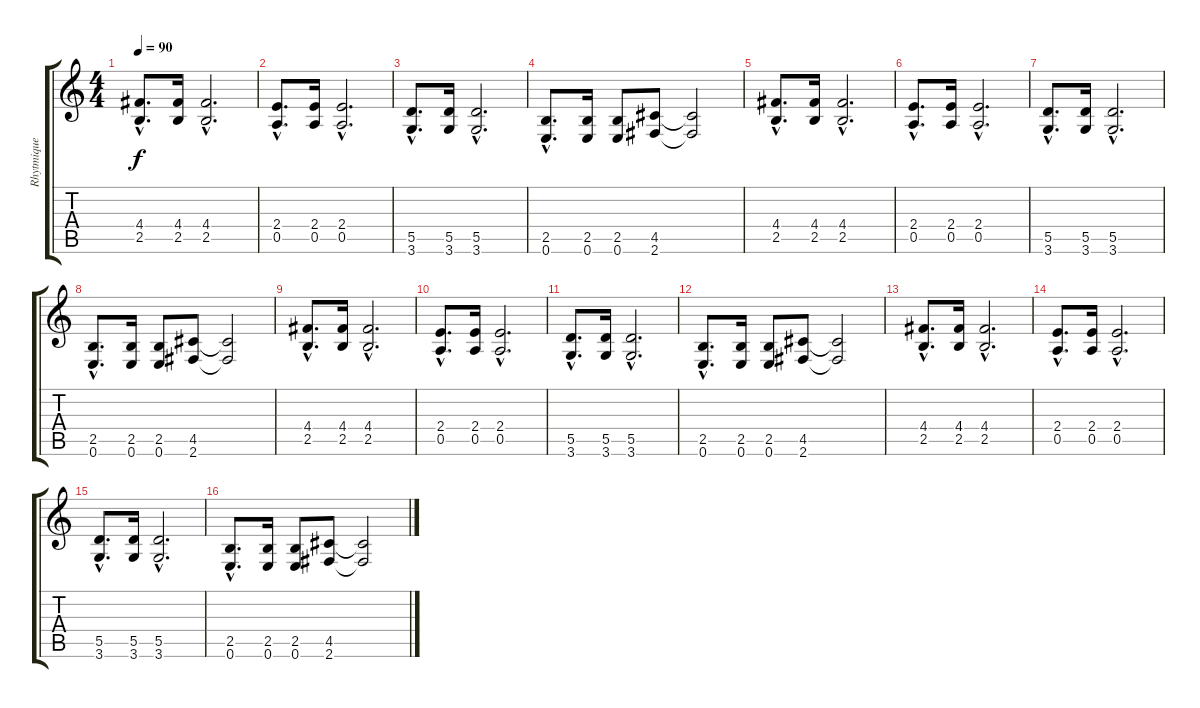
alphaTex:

\track ("Rhytmique Disto" "Rhytmique ") {instrument distortionguitar}
\staff {score tabs}
\tuning (E4 B3 G3 D3 A2 E2) {hide}
\ts (4 4)
\tempo 90
\clef g2
\ks c
(4.4{hac} 2.5{hac}).8{d dy f} (4.4 2.5).16 (4.4{hac} 2.5{hac}).2{d} |
(2.4{hac} 0.5{hac}).8{d} (2.4 0.5).16 (2.4{hac} 0.5{hac}).2{d} |
(5.5{hac} 3.6{hac}).8{d} (5.5 3.6).16 (5.5{hac} 3.6{hac}).2{d} |
(2.5{hac} 0.6{hac}).8{d} (2.5 0.6).16 (2.5 0.6).8 (4.5 2.6).8 (4.5{t} 2.6{t}).2 |
(4.4{hac} 2.5{hac}).8{d} (4.4 2.5).16 (4.4{hac} 2.5{hac}).2{d} |
(2.4{hac} 0.5{hac}).8{d} (2.4 0.5).16 (2.4{hac} 0.5{hac}).2{d} |
(5.5{hac} 3.6{hac}).8{d} (5.5 3.6).16 (5.5{hac} 3.6{hac}).2{d} |
(2.5{hac} 0.6{hac}).8{d} (2.5 0.6).16 (2.5 0.6).8 (4.5 2.6).8 (4.5{t} 2.6{t}).2 |
(4.4{hac} 2.5{hac}).8{d} (4.4 2.5).16 (4.4{hac} 2.5{hac}).2{d} |
(2.4{hac} 0.5{hac}).8{d} (2.4 0.5).16 (2.4{hac} 0.5{hac}).2{d} |
(5.5{hac} 3.6{hac}).8{d} (5.5 3.6).16 (5.5{hac} 3.6{hac}).2{d} |
(2.5{hac} 0.6{hac}).8{d} (2.5 0.6).16 (2.5 0.6).8 (4.5 2.6).8 (4.5{t} 2.6{t}).2 |
(4.4{hac} 2.5{hac}).8{d} (4.4 2.5).16 (4.4{hac} 2.5{hac}).2{d} |
(2.4{hac} 0.5{hac}).8{d} (2.4 0.5).16 (2.4{hac} 0.5{hac}).2{d} |
(5.5{hac} 3.6{hac}).8{d} (5.5 3.6).16 (5.5{hac} 3.6{hac}).2{d} |
(2.5{hac} 0.6{hac}).8{d} (2.5 0.6).16 (2.5 0.6).8 (4.5 2.6).8 (4.5{t} 2.6{t}).2
